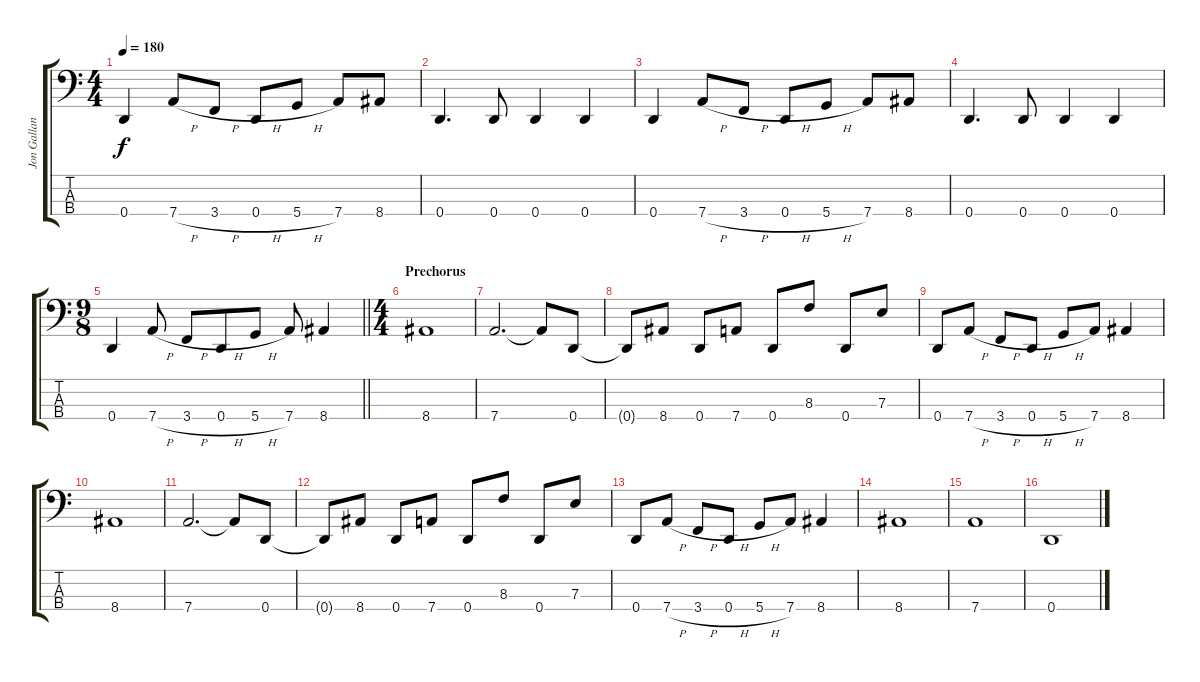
\track ("Jon Gallant" "Jon Gallan") {instrument electricbassfinger}
\staff {score tabs}
\tuning (G2 D2 A1 D1) {hide}
\ts (4 4)
\tempo 180
\clef f4
\ks c
0.4.4{dy f} 7.4{h}.8 3.4{h}.8 0.4{h}.8 5.4{h}.8 7.4.8 8.4.8 |
0.4.4{d} 0.4.8 0.4.4 0.4.4 |
0.4.4 7.4{h}.8 3.4{h}.8 0.4{h}.8 5.4{h}.8 7.4.8 8.4.8 |
0.4.4{d} 0.4.8 0.4.4 0.4.4 |
\ts (9 8)
\barLineRight lightlight
0.4.4 7.4{h}.8 3.4{h}.8 0.4{h}.8 5.4{h}.8 7.4.8 8.4.4 |
\ts (4 4)
\section ("" "Prechorus")
8.4.1 |
7.4.2{d} 7.4{t}.8 0.4.8 |
0.4{t}.8 8.4.8 0.4.8 7.4.8 0.4.8 8.3.8 0.4.8 7.3.8 |
0.4.8 7.4{h}.8 3.4{h}.8 0.4{h}.8 5.4{h}.8 7.4.8 8.4.4 |
8.4.1 |
7.4.2{d} 7.4{t}.8 0.4.8 |
0.4{t}.8 8.4.8 0.4.8 7.4.8 0.4.8 8.3.8 0.4.8 7.3.8 |
0.4.8 7.4{h}.8 3.4{h}.8 0.4{h}.8 5.4{h}.8 7.4.8 8.4.4 |
8.4.1 |
7.4.1 |
0.4.1
